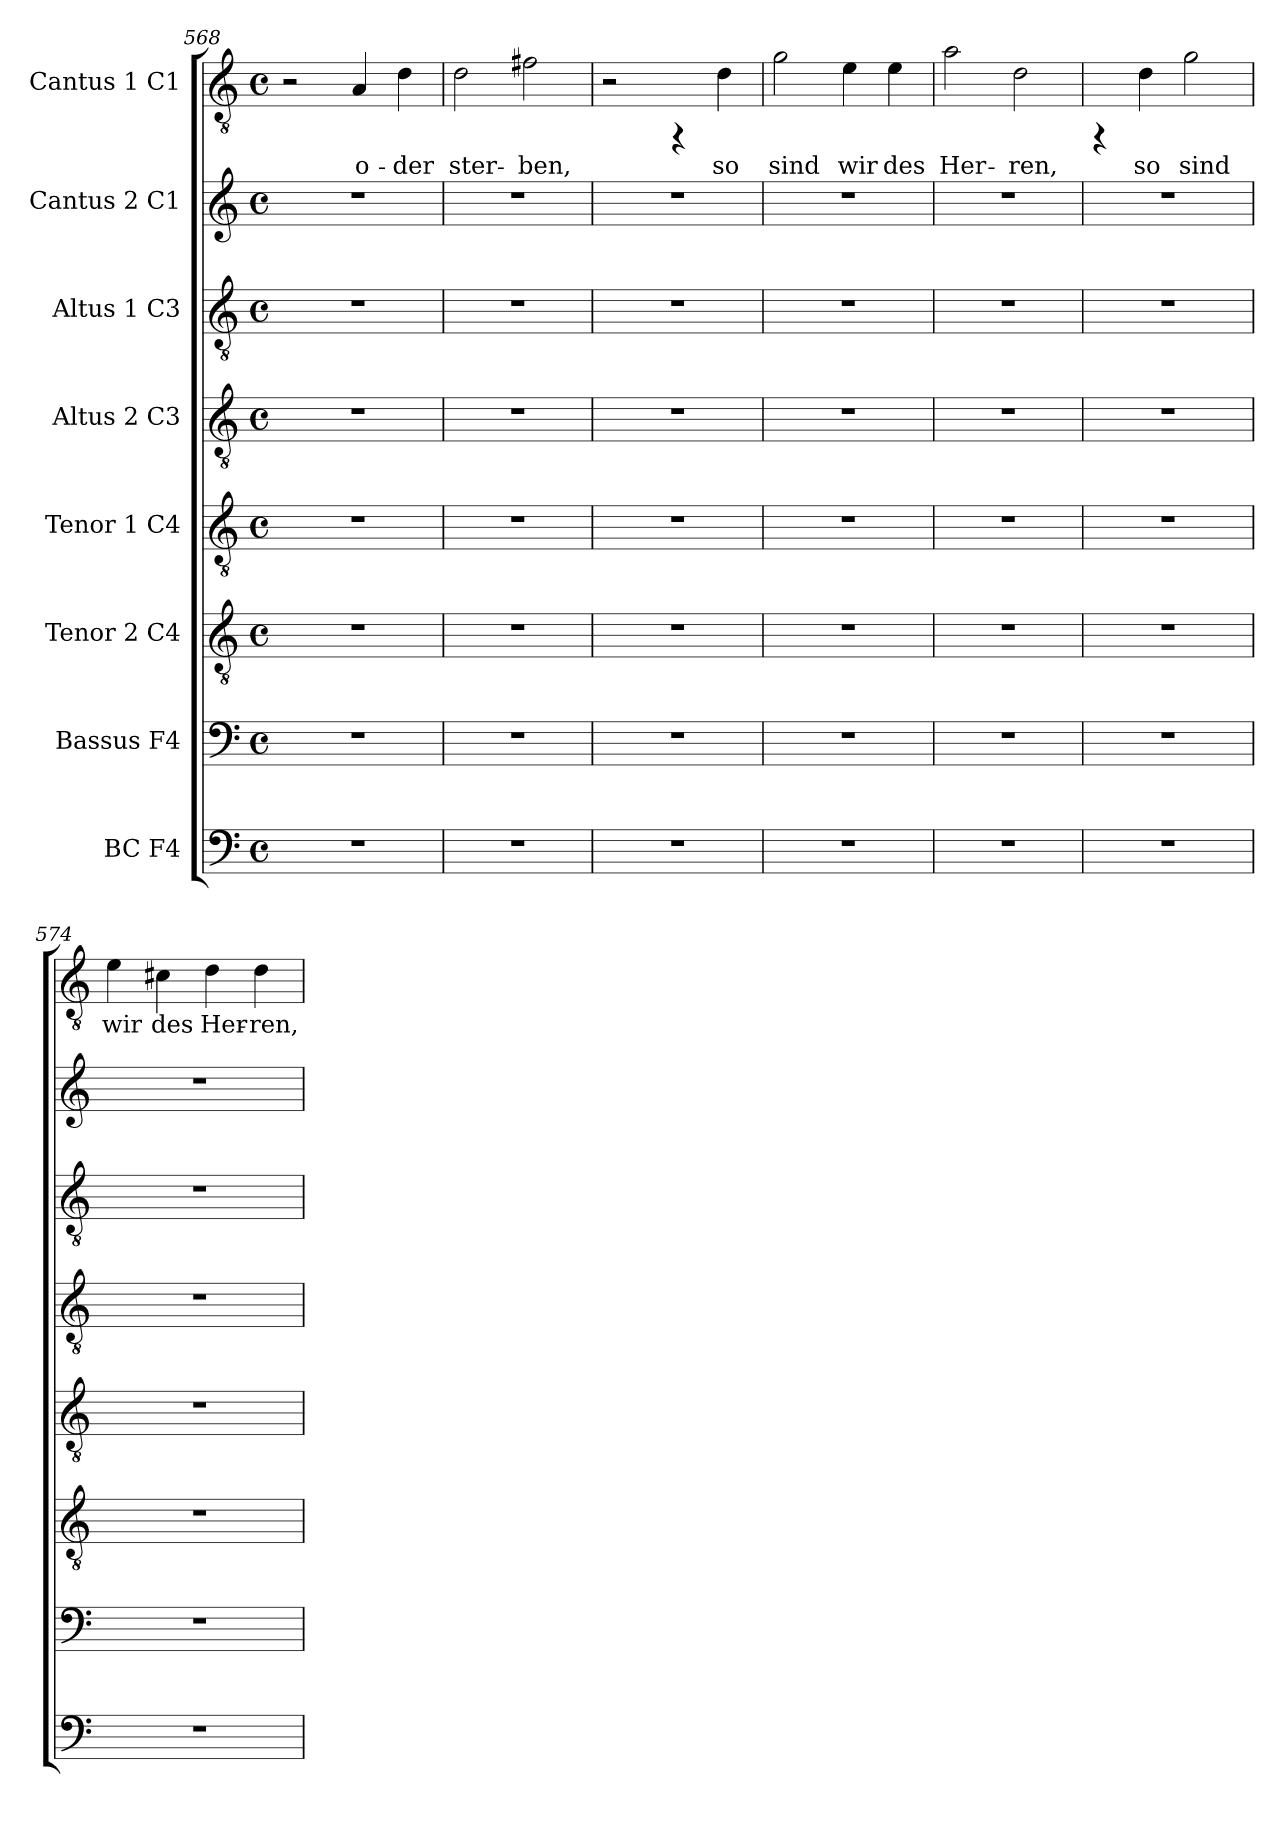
**kern	**kern	**kern	**kern	**kern	**kern	**kern	**kern	**text
*part8	*part7	*part6	*part5	*part4	*part3	*part2	*part1	*part1
*staff8	*staff7	*staff6	*staff5	*staff4	*staff3	*staff2	*staff1	*staff1
*I"BC  F4	*I"Bassus  F4	*I"Tenor 2  C4	*I"Tenor 1  C4	*I"Altus 2  C3	*I"Altus 1  C3	*I"Cantus 2  C1	*I"Cantus 1  C1	*
*clefF4	*clefF4	*clefGv2	*clefGv2	*clefGv2	*clefGv2	*clefG2	*clefGv2	*
*k[]	*k[]	*k[]	*k[]	*k[]	*k[]	*k[]	*k[]	*
*C:	*C:	*C:	*C:	*C:	*C:	*C:	*C:	*
*M4/4	*M4/4	*M4/4	*M4/4	*M4/4	*M4/4	*M4/4	*M4/4	*
*met(c)	*met(c)	*met(c)	*met(c)	*met(c)	*met(c)	*met(c)	*met(c)	*
=568	=568	=568	=568	=568	=568	=568	=568	=568
1r	1r	1r	1r	1r	1r	1r	2r	.
!	!	!	!	!	!	!	!	!LO:LY:b:cj
.	.	.	.	.	.	.	4A/	o-
!	!	!	!	!	!	!	!	!LO:LY:b:cj
.	.	.	.	.	.	.	4d\	-der
=569	=569	=569	=569	=569	=569	=569	=569	=569
!	!	!	!	!	!	!	!	!LO:LY:b:cj
1r	1r	1r	1r	1r	1r	1r	2d\	ster-
!	!	!	!	!	!	!	!	!LO:LY:b:cj
.	.	.	.	.	.	.	2f#X\	-ben,
=570	=570	=570	=570	=570	=570	=570	=570	=570
1r	1r	1r	1r	1r	1r	1r	2r	.
.	.	.	.	.	.	.	4rFF	.
!	!	!	!	!	!	!	!	!LO:LY:b:cj
.	.	.	.	.	.	.	4d\	so
=571	=571	=571	=571	=571	=571	=571	=571	=571
!	!	!	!	!	!	!	!	!LO:LY:b:cj
1r	1r	1r	1r	1r	1r	1r	2g\	sind
!	!	!	!	!	!	!	!	!LO:LY:b:cj
.	.	.	.	.	.	.	4e\	wir
!	!	!	!	!	!	!	!	!LO:LY:b:cj
.	.	.	.	.	.	.	4e\	des
=572	=572	=572	=572	=572	=572	=572	=572	=572
!	!	!	!	!	!	!	!	!LO:LY:b:cj
1r	1r	1r	1r	1r	1r	1r	2a\	Her-
!	!	!	!	!	!	!	!	!LO:LY:b:cj
.	.	.	.	.	.	.	2d\	-ren,
!!LO:LB:g=z
=573	=573	=573	=573	=573	=573	=573	=573	=573
1r	1r	1r	1r	1r	1r	1r	4rFF	.
!	!	!	!	!	!	!	!	!LO:LY:b:cj
.	.	.	.	.	.	.	4d\	so
!	!	!	!	!	!	!	!	!LO:LY:b:cj
.	.	.	.	.	.	.	2g\	sind
=574	=574	=574	=574	=574	=574	=574	=574	=574
!	!	!	!	!	!	!	!	!LO:LY:b:cj
1r	1r	1r	1r	1r	1r	1r	4e\	wir
!	!	!	!	!	!	!	!	!LO:LY:b:cj
.	.	.	.	.	.	.	4c#X\	des
!	!	!	!	!	!	!	!	!LO:LY:b:cj
.	.	.	.	.	.	.	4d\	Her-
!	!	!	!	!	!	!	!	!LO:LY:b:cj
.	.	.	.	.	.	.	4d\	-ren,
=	=	=	=	=	=	=	=	=
*-	*-	*-	*-	*-	*-	*-	*-	*-
